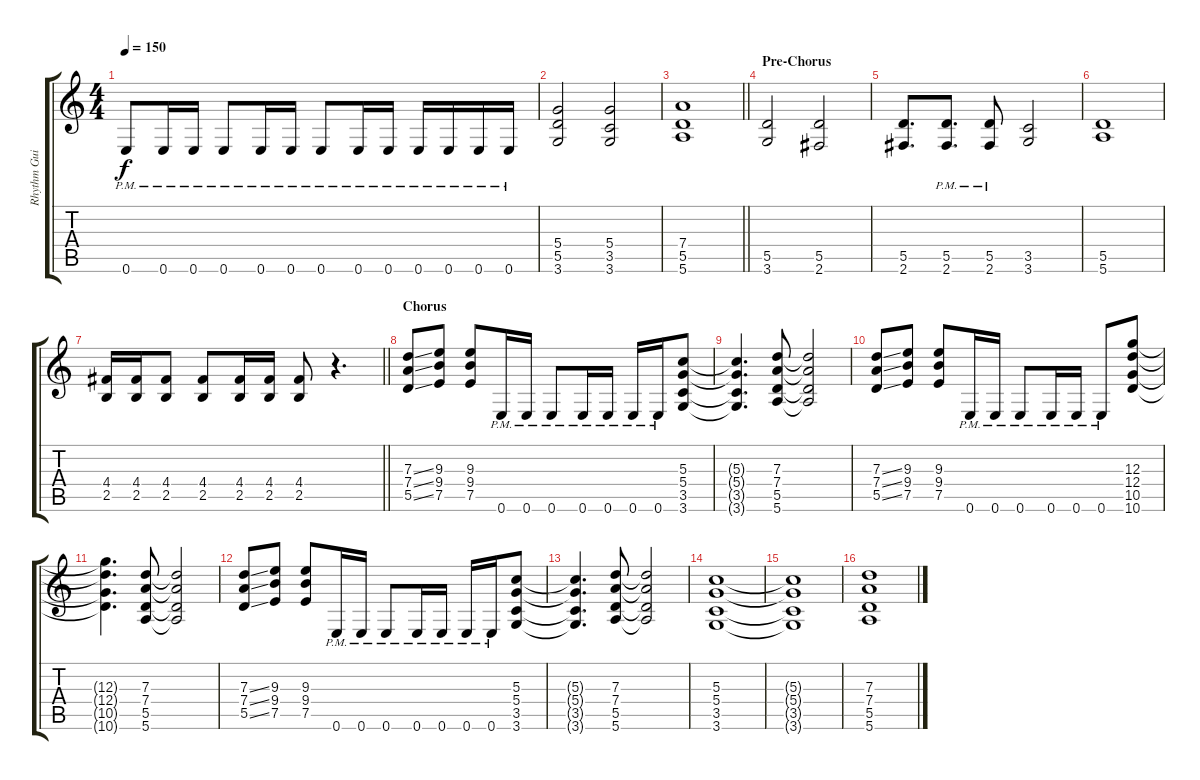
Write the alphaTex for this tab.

\track ("Rhythm Guitar I" "Rhythm Gui") {instrument overdrivenguitar}
\staff {score tabs}
\tuning (E4 B3 G3 D3 A2 E2) {hide}
\ts (4 4)
\tempo 150
\clef g2
\ks c
0.6{pm}.8{dy f} 0.6{pm}.16 0.6{pm}.16 0.6{pm}.8 0.6{pm}.16 0.6{pm}.16 0.6{pm}.8 0.6{pm}.16 0.6{pm}.16 0.6{pm}.16 0.6{pm}.16 0.6{pm}.16 0.6{pm}.16 |
(5.4 5.5 3.6).2 (5.4 3.5 3.6).2 |
\barLineRight lightlight
(7.4 5.5 5.6).1 |
\section ("" "Pre-Chorus")
(5.5 3.6).2 (5.5 2.6).2 |
(5.5 2.6).8{d} (5.5{pm} 2.6{pm}).8{d} (5.5{pm} 2.6{pm}).8 (3.5 3.6).2 |
(5.5 5.6).1 |
\barLineRight lightlight
(4.4 2.5).16 (4.4 2.5).16 (4.4 2.5).8 (4.4 2.5).8 (4.4 2.5).16 (4.4 2.5).16 (4.4 2.5).8 r.4{d} |
\section ("" "Chorus")
(7.3{ss} 7.4{ss} 5.5{ss}).8 (9.3 9.4 7.5).8 (9.3 9.4 7.5).8 0.6{pm}.16 0.6{pm}.16 0.6{pm}.8 0.6{pm}.16 0.6{pm}.16 0.6{pm}.16 0.6{pm}.16 (5.3 5.4 3.5 3.6).8 |
(5.3{t} 5.4{t} 3.5{t} 3.6{t}).4{d} (7.3 7.4 5.5 5.6).8 (7.3{t} 7.4{t} 5.5{t} 5.6{t}).2 |
(7.3{ss} 7.4{ss} 5.5{ss}).8 (9.3 9.4 7.5).8 (9.3 9.4 7.5).8 0.6{pm}.16 0.6{pm}.16 0.6{pm}.8 0.6{pm}.16 0.6{pm}.16 0.6{pm}.8 (12.3 12.4 10.5 10.6).8 |
(12.3{t} 12.4{t} 10.5{t} 10.6{t}).4{d} (7.3 7.4 5.5 5.6).8 (7.3{t} 7.4{t} 5.5{t} 5.6{t}).2 |
(7.3{ss} 7.4{ss} 5.5{ss}).8 (9.3 9.4 7.5).8 (9.3 9.4 7.5).8 0.6{pm}.16 0.6{pm}.16 0.6{pm}.8 0.6{pm}.16 0.6{pm}.16 0.6{pm}.16 0.6{pm}.16 (5.3 5.4 3.5 3.6).8 |
(5.3{t} 5.4{t} 3.5{t} 3.6{t}).4{d} (7.3 7.4 5.5 5.6).8 (7.3{t} 7.4{t} 5.5{t} 5.6{t}).2 |
(5.3 5.4 3.5 3.6).1 |
(5.3{t} 5.4{t} 3.5{t} 3.6{t}).1 |
(7.3 7.4 5.5 5.6).1
